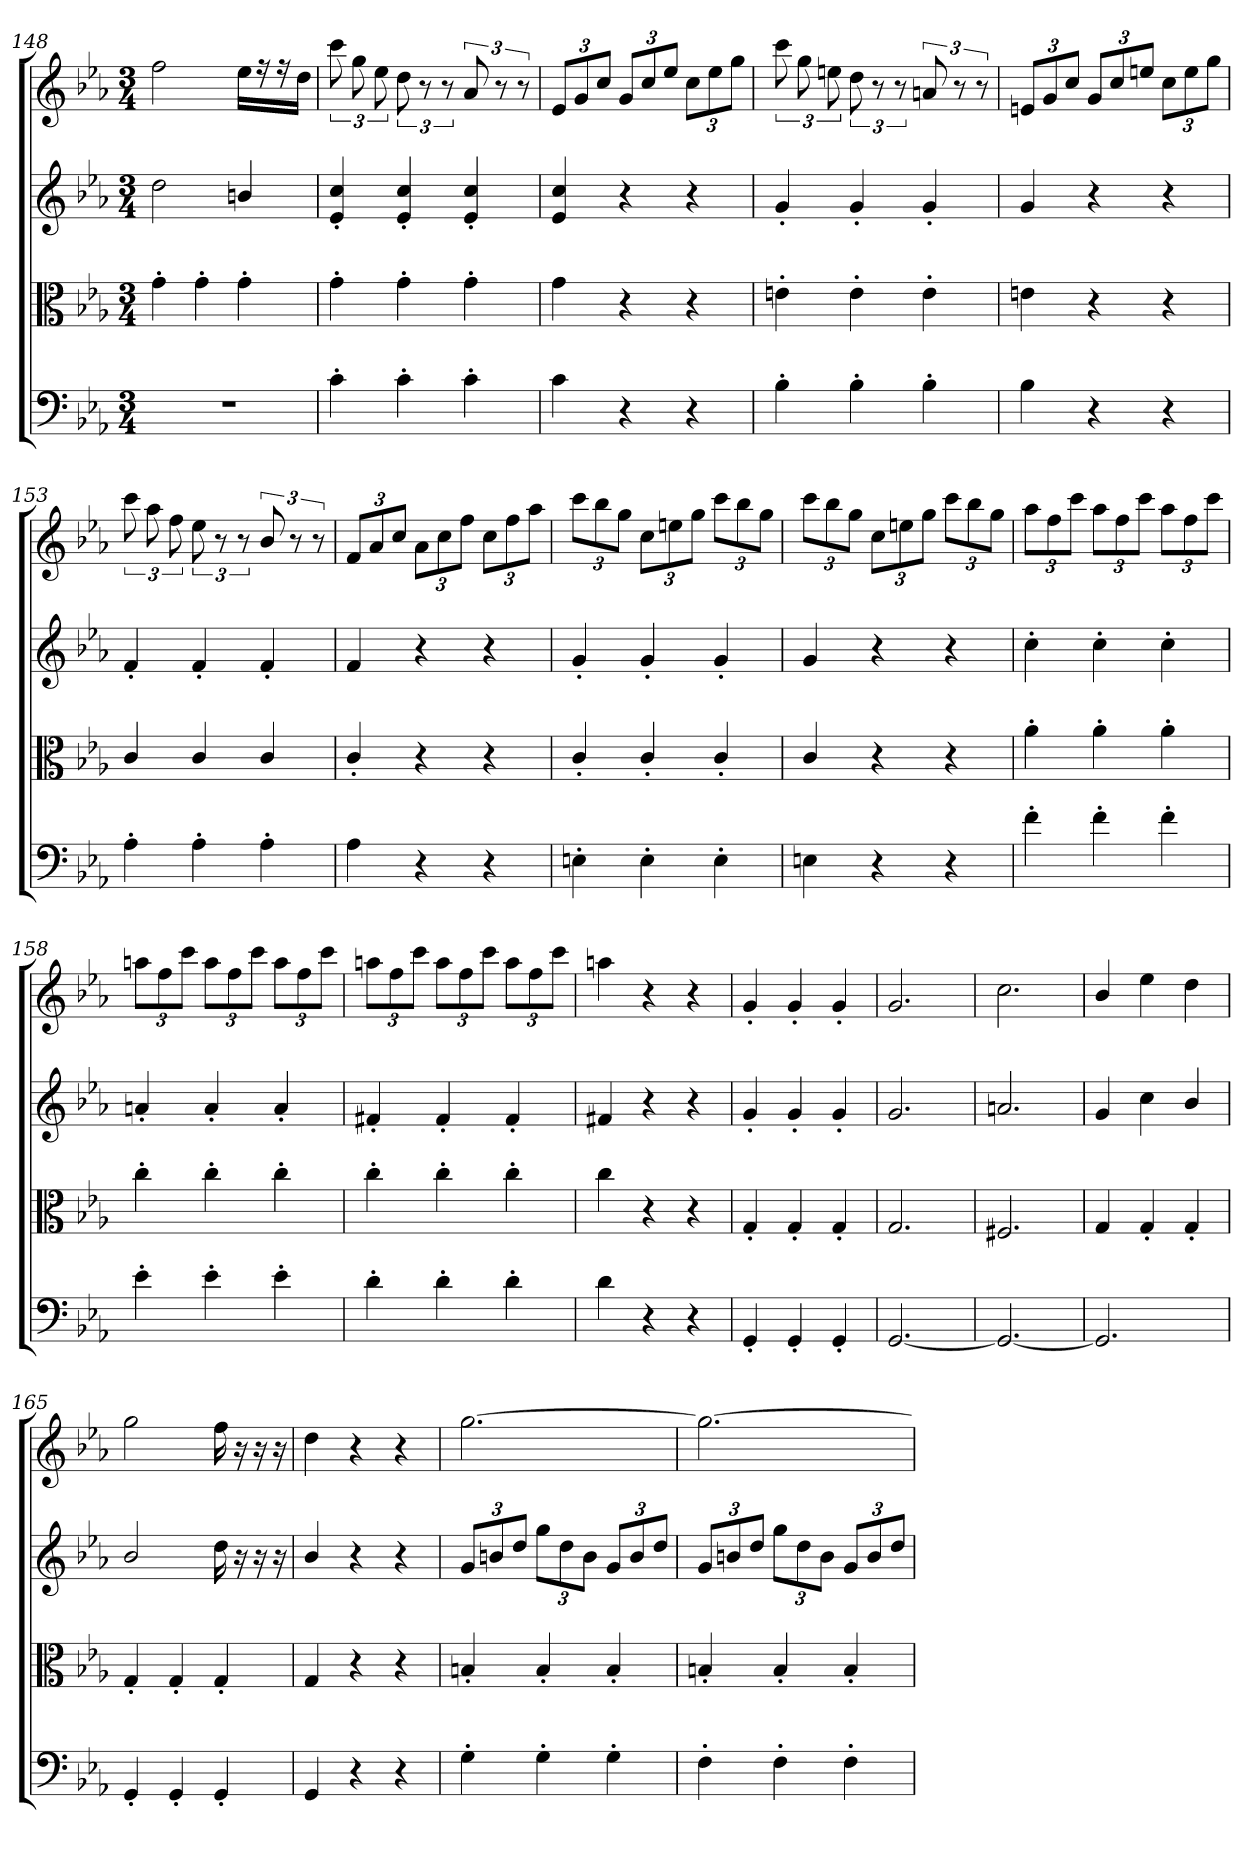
**kern	**kern	**kern	**kern
*part4	*part3	*part2	*part1
*staff4	*staff3	*staff2	*staff1
*clefF4	*clefC3	*clefG2	*clefG2
*k[b-e-a-]	*k[b-e-a-]	*k[b-e-a-]	*k[b-e-a-]
*E-:	*E-:	*E-:	*E-:
*M3/4	*M3/4	*M3/4	*M3/4
=148	=148	=148	=148
2.r	4g'\	2dd\	2ff\
.	4g'\	.	.
.	4g'\	4bn/	16ee-\LL
.	.	.	16r
.	.	.	16r
.	.	.	16dd\JJ
=149	=149	=149	=149
4c'\	4g'\	4e-'/ 4cc'/	12ccc\
.	.	.	12gg\
.	.	.	12ee-\
4c'\	4g'\	4e-'/ 4cc'/	12dd\
.	.	.	12r
.	.	.	12r
4c'\	4g'\	4e-'/ 4cc'/	12a-/
.	.	.	12r
.	.	.	12r
=150	=150	=150	=150
4c\	4g\	4e-/ 4cc/	12e-/L
.	.	.	12g/
.	.	.	12cc/J
4r	4r	4r	12g/L
.	.	.	12cc/
.	.	.	12ee-/J
4r	4r	4r	12cc\L
.	.	.	12ee-\
.	.	.	12gg\J
=151	=151	=151	=151
4B-'\	4en'\	4g'/	12ccc\
.	.	.	12gg\
.	.	.	12een\
4B-'\	4e'\	4g'/	12dd\
.	.	.	12r
.	.	.	12r
4B-'\	4e'\	4g'/	12an/
.	.	.	12r
.	.	.	12r
=152	=152	=152	=152
4B-\	4en\	4g/	12en/L
.	.	.	12g/
.	.	.	12cc/J
4r	4r	4r	12g/L
.	.	.	12cc/
.	.	.	12een/J
4r	4r	4r	12cc\L
.	.	.	12ee\
.	.	.	12gg\J
=153	=153	=153	=153
4A-'\	4c/	4f'/	12ccc\
.	.	.	12aa-\
.	.	.	12ff\
4A-'\	4c/	4f'/	12ee-\
.	.	.	12r
.	.	.	12r
4A-'\	4c/	4f'/	12b-/
.	.	.	12r
.	.	.	12r
=154	=154	=154	=154
4A-\	4c'/	4f/	12f/L
.	.	.	12a-/
.	.	.	12cc/J
4r	4r	4r	12a-\L
.	.	.	12cc\
.	.	.	12ff\J
4r	4r	4r	12cc\L
.	.	.	12ff\
.	.	.	12aa-\J
=155	=155	=155	=155
4En'\	4c'/	4g'/	12ccc\L
.	.	.	12bb-\
.	.	.	12gg\J
4E'\	4c'/	4g'/	12cc\L
.	.	.	12een\
.	.	.	12gg\J
4E'\	4c'/	4g'/	12ccc\L
.	.	.	12bb-\
.	.	.	12gg\J
=156	=156	=156	=156
4En\	4c/	4g/	12ccc\L
.	.	.	12bb-\
.	.	.	12gg\J
4r	4r	4r	12cc\L
.	.	.	12een\
.	.	.	12gg\J
4r	4r	4r	12ccc\L
.	.	.	12bb-\
.	.	.	12gg\J
=157	=157	=157	=157
4f'\	4a-'\	4cc'\	12aa-\L
.	.	.	12ff\
.	.	.	12ccc\J
4f'\	4a-'\	4cc'\	12aa-\L
.	.	.	12ff\
.	.	.	12ccc\J
4f'\	4a-'\	4cc'\	12aa-\L
.	.	.	12ff\
.	.	.	12ccc\J
=158	=158	=158	=158
4e-'\	4cc'\	4an'/	12aan\L
.	.	.	12ff\
.	.	.	12ccc\J
4e-'\	4cc'\	4a'/	12aa\L
.	.	.	12ff\
.	.	.	12ccc\J
4e-'\	4cc'\	4a'/	12aa\L
.	.	.	12ff\
.	.	.	12ccc\J
=159	=159	=159	=159
4d'\	4cc'\	4f#X'/	12aan\L
.	.	.	12ff\
.	.	.	12ccc\J
4d'\	4cc'\	4f#'/	12aa\L
.	.	.	12ff\
.	.	.	12ccc\J
4d'\	4cc'\	4f#'/	12aa\L
.	.	.	12ff\
.	.	.	12ccc\J
=160	=160	=160	=160
4d\	4cc\	4f#X/	4aan\
4r	4r	4r	4r
4r	4r	4r	4r
=161	=161	=161	=161
4GG'/	4G'/	4g'/	4g'/
4GG'/	4G'/	4g'/	4g'/
4GG'/	4G'/	4g'/	4g'/
=162	=162	=162	=162
[2.GG/	2.G/	2.g/	2.g/
=163	=163	=163	=163
2.GG/_	2.F#X/	2.an/	2.cc\
=164	=164	=164	=164
2.GG/]	4G/	4g/	4b-/
.	4G'/	4cc\	4ee-\
.	4G'/	4b-/	4dd\
=165	=165	=165	=165
4GG'/	4G'/	2b-/	2gg\
4GG'/	4G'/	.	.
4GG'/	4G'/	16dd\	16ff\
.	.	16r	16r
.	.	16r	16r
.	.	16r	16r
=166	=166	=166	=166
4GG/	4G/	4b-/	4dd\
4r	4r	4r	4r
4r	4r	4r	4r
=167	=167	=167	=167
4G'\	4Bn'/	12g/L	[2.gg\
.	.	12bn/	.
.	.	12dd/J	.
4G'\	4B'/	12gg\L	.
.	.	12dd\	.
.	.	12b\J	.
4G'\	4B'/	12g/L	.
.	.	12b/	.
.	.	12dd/J	.
=168	=168	=168	=168
4F'\	4Bn'/	12g/L	2.gg\_
.	.	12bn/	.
.	.	12dd/J	.
4F'\	4B'/	12gg\L	.
.	.	12dd\	.
.	.	12b\J	.
4F'\	4B'/	12g/L	.
.	.	12b/	.
.	.	12dd/J	.
=	=	=	=
*-	*-	*-	*-
